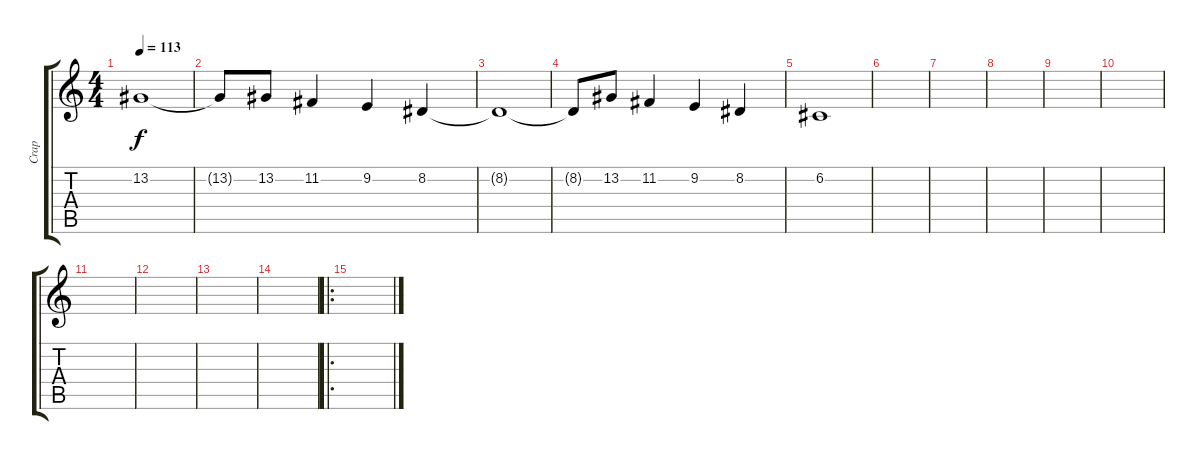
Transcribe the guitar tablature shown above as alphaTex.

\track ("Crap" "Crap") {instrument pad3polysynth}
\staff {score tabs}
\tuning (B3 G3 D3 A2 E2 B1) {hide}
\ts (4 4)
\tempo 113
\clef g2
\ks c
13.2{t}.1{dy f} |
13.2{t}.8 13.2.8 11.2.4 9.2.4 8.2.4 |
8.2{t}.1 |
8.2{t}.8 13.2.8 11.2.4 9.2.4 8.2.4 |
6.2.1 |
|
|
|
|
|
|
|
|
|
\ro
